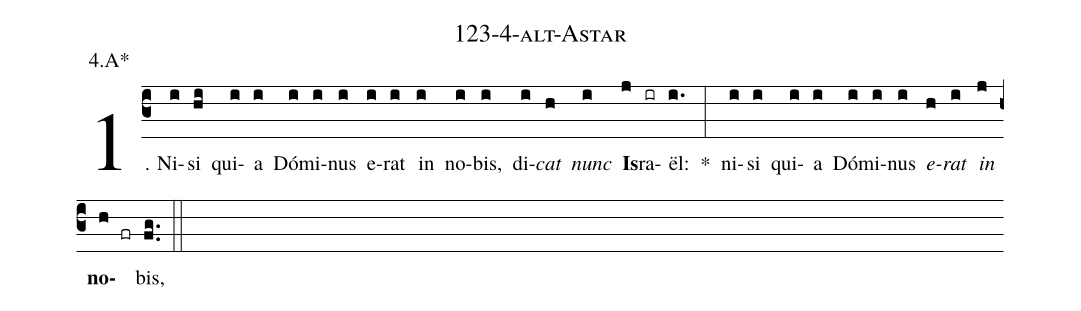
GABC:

name: 123-4-alt-Astar;
annotation: 4.A*;
%%
(c3)1. Ni(i)si(hi) qui(i)a(i) Dó(i)mi(i)nus(i) e(i)rat(i) in(i) no(i)bis,(i) di(i)<i>cat</i>(h) <i>nunc</i>(i) <b>Is</b>(j)ra(ir)ël:(i.) *(:) ni(i)si(i) qui(i)a(i) Dó(i)mi(i)nus(i) <i>e</i>(h)<i>rat</i>(i) <i>in</i>(j) <b>no</b>(h fr)bis,(fg..) (::)
